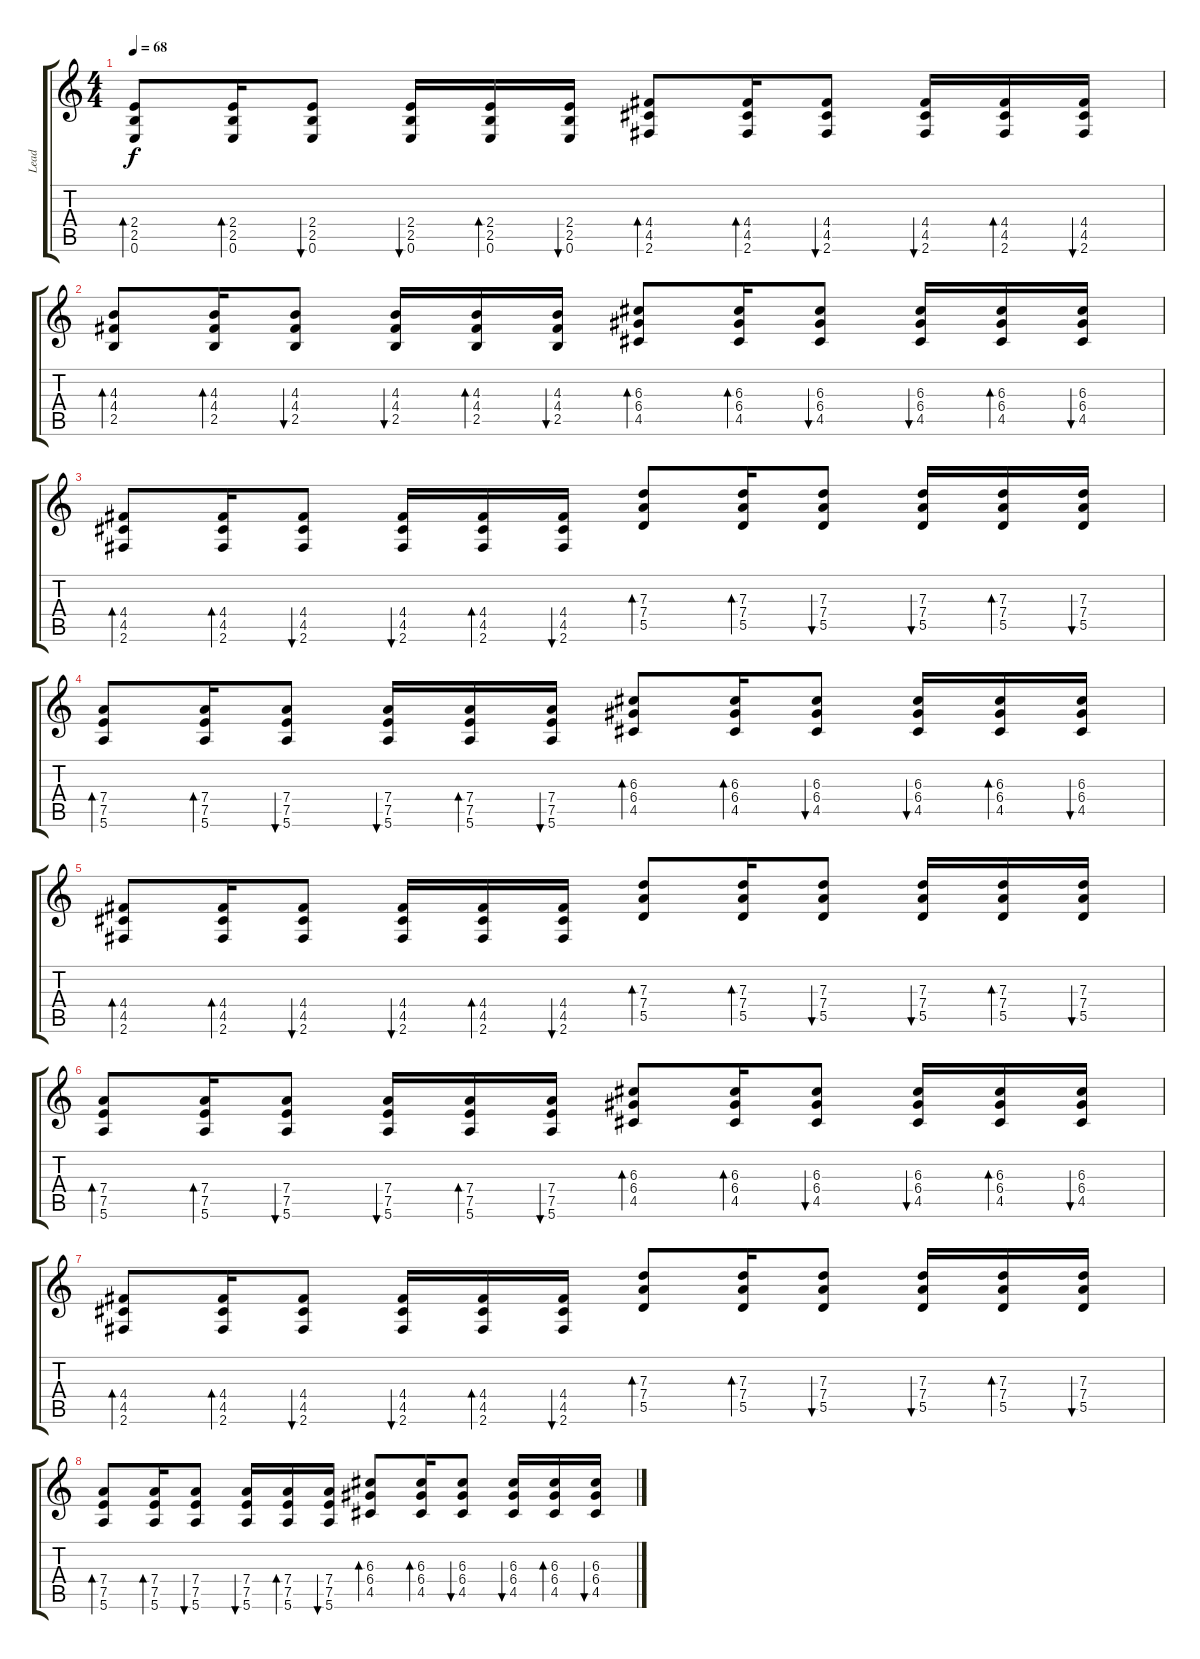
\track ("Lead" "Lead") {instrument acousticguitarsteel}
\staff {score tabs}
\tuning (E4 B3 G3 D3 A2 E2) {hide}
\ts (4 4)
\tempo 68
\clef g2
\ks c
(2.4 2.5 0.6).8{bd 60 dy f} (2.4 2.5 0.6).16{bd 60} (2.4 2.5 0.6).8{bu 60} (2.4 2.5 0.6).16{bu 60} (2.4 2.5 0.6).16{bd 240} (2.4 2.5 0.6).16{bu 240} (4.4 4.5 2.6).8{bd 60} (4.4 4.5 2.6).16{bd 60} (4.4 4.5 2.6).8{bu 60} (4.4 4.5 2.6).16{bu 240} (4.4 4.5 2.6).16{bd 60} (4.4 4.5 2.6).16{bu 60} |
(4.3 4.4 2.5).8{bd 60} (4.3 4.4 2.5).16{bd 60} (4.3 4.4 2.5).8{bu 60} (4.3 4.4 2.5).16{bu 60} (4.3 4.4 2.5).16{bd 60} (4.3 4.4 2.5).16{bu 60} (6.3 6.4 4.5).8{bd 60} (6.3 6.4 4.5).16{bd 60} (6.3 6.4 4.5).8{bu 60} (6.3 6.4 4.5).16{bu 60} (6.3 6.4 4.5).16{bd 60} (6.3 6.4 4.5).16{bu 60} |
(4.4 4.5 2.6).8{bd 60} (4.4 4.5 2.6).16{bd 60} (4.4 4.5 2.6).8{bu 60} (4.4 4.5 2.6).16{bu 60} (4.4 4.5 2.6).16{bd 60} (4.4 4.5 2.6).16{bu 60} (7.3 7.4 5.5).8{bd 60} (7.3 7.4 5.5).16{bd 60} (7.3 7.4 5.5).8{bu 60} (7.3 7.4 5.5).16{bu 60} (7.3 7.4 5.5).16{bd 60} (7.3 7.4 5.5).16{bu 60} |
(7.4 7.5 5.6).8{bd 60} (7.4 7.5 5.6).16{bd 60} (7.4 7.5 5.6).8{bu 60} (7.4 7.5 5.6).16{bu 60} (7.4 7.5 5.6).16{bd 60} (7.4 7.5 5.6).16{bu 60} (6.3 6.4 4.5).8{bd 60} (6.3 6.4 4.5).16{bd 60} (6.3 6.4 4.5).8{bu 60} (6.3 6.4 4.5).16{bu 60} (6.3 6.4 4.5).16{bd 60} (6.3 6.4 4.5).16{bu 60} |
(4.4 4.5 2.6).8{bd 60} (4.4 4.5 2.6).16{bd 60} (4.4 4.5 2.6).8{bu 60} (4.4 4.5 2.6).16{bu 60} (4.4 4.5 2.6).16{bd 60} (4.4 4.5 2.6).16{bu 60} (7.3 7.4 5.5).8{bd 60} (7.3 7.4 5.5).16{bd 60} (7.3 7.4 5.5).8{bu 60} (7.3 7.4 5.5).16{bu 60} (7.3 7.4 5.5).16{bd 60} (7.3 7.4 5.5).16{bu 60} |
(7.4 7.5 5.6).8{bd 60} (7.4 7.5 5.6).16{bd 60} (7.4 7.5 5.6).8{bu 60} (7.4 7.5 5.6).16{bu 60} (7.4 7.5 5.6).16{bd 240} (7.4 7.5 5.6).16{bu 240} (6.3 6.4 4.5).8{bd 60} (6.3 6.4 4.5).16{bd 60} (6.3 6.4 4.5).8{bu 60} (6.3 6.4 4.5).16{bu 60} (6.3 6.4 4.5).16{bd 60} (6.3 6.4 4.5).16{bu 60} |
(4.4 4.5 2.6).8{bd 60} (4.4 4.5 2.6).16{bd 60} (4.4 4.5 2.6).8{bu 60} (4.4 4.5 2.6).16{bu 60} (4.4 4.5 2.6).16{bd 60} (4.4 4.5 2.6).16{bu 60} (7.3 7.4 5.5).8{bd 60} (7.3 7.4 5.5).16{bd 60} (7.3 7.4 5.5).8{bu 60} (7.3 7.4 5.5).16{bu 60} (7.3 7.4 5.5).16{bd 60} (7.3 7.4 5.5).16{bu 60} |
(7.4 7.5 5.6).8{bd 240} (7.4 7.5 5.6).16{bd 240} (7.4 7.5 5.6).8{bu 60} (7.4 7.5 5.6).16{bu 60} (7.4 7.5 5.6).16{bd 240} (7.4 7.5 5.6).16{bu 240} (6.3 6.4 4.5).8{bd 60} (6.3 6.4 4.5).16{bd 60} (6.3 6.4 4.5).8{bu 60} (6.3 6.4 4.5).16{bu 60} (6.3 6.4 4.5).16{bd 60} (6.3 6.4 4.5).16{bu 60}
